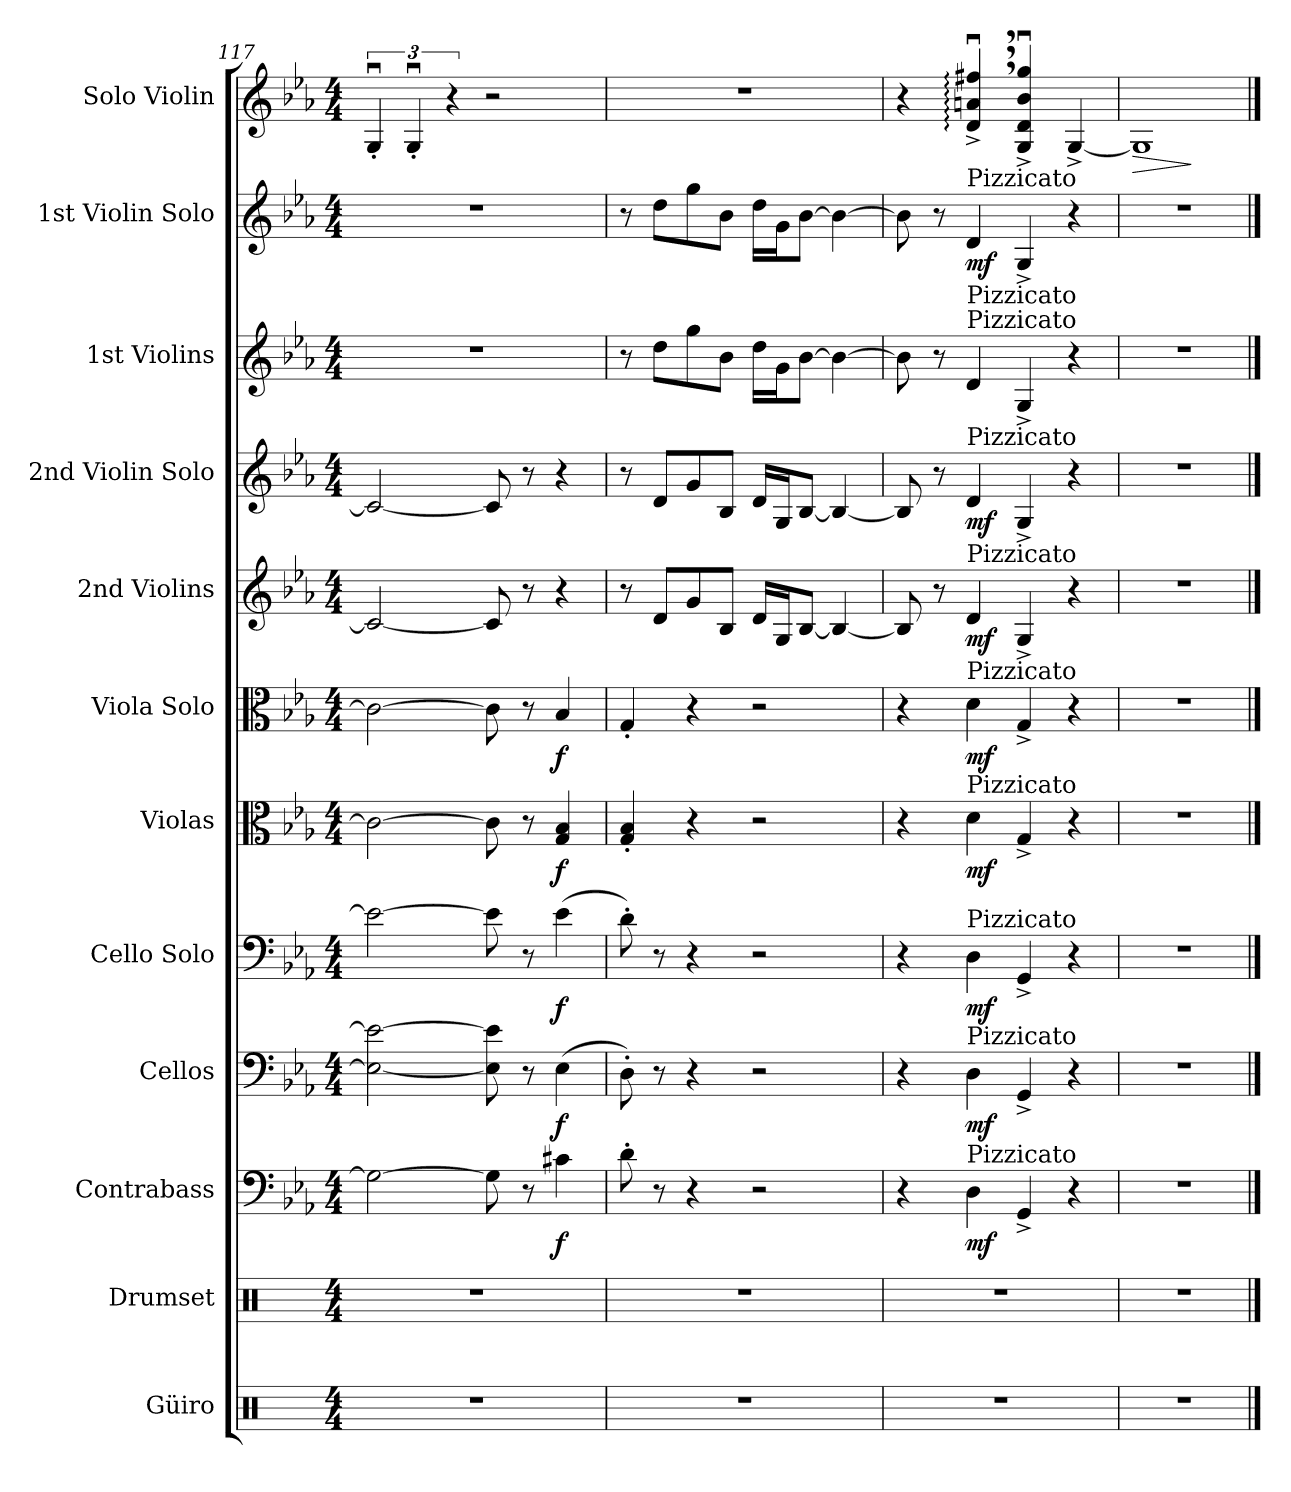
**kern	**kern	**kern	**dynam	**kern	**dynam	**kern	**dynam	**kern	**dynam	**kern	**dynam	**kern	**dynam	**kern	**dynam	**kern	**dynam	**kern	**dynam	**kern	**dynam
*part12	*part11	*part10	*part10	*part9	*part9	*part8	*part8	*part7	*part7	*part6	*part6	*part5	*part5	*part4	*part4	*part3	*part3	*part2	*part2	*part1	*part1
*staff12	*staff11	*staff10	*staff10	*staff9	*staff9	*staff8	*staff8	*staff7	*staff7	*staff6	*staff6	*staff5	*staff5	*staff4	*staff4	*staff3	*staff3	*staff2	*staff2	*staff1	*staff1
*I"Güiro	*I"Drumset	*I"Contrabass	*	*I"Cellos	*	*I"Cello Solo	*	*I"Violas	*	*I"Viola Solo	*	*I"2nd Violins	*	*I"2nd Violin Solo	*	*I"1st Violins	*	*I"1st Violin Solo	*	*I"Solo Violin	*
*I'Gro.	*I'Drs.	*I'Cb.	*	*	*	*	*	*I'Vlas.	*	*I'Vla.	*	*I'Vlns.	*	*I'Vln.	*	*I'Vlns.	*	*I'Vln.	*	*I'Vln.	*
*clefX	*clefX	*clefF4	*	*clefF4	*	*clefF4	*	*clefC3	*	*clefC3	*	*clefG2	*	*clefG2	*	*clefG2	*	*clefG2	*	*clefG2	*
*	*	*ITrd7c12	*	*	*	*	*	*	*	*	*	*	*	*	*	*	*	*	*	*	*
*k[]	*k[]	*k[b-e-a-]	*	*k[b-e-a-]	*	*k[b-e-a-]	*	*k[b-e-a-]	*	*k[b-e-a-]	*	*k[b-e-a-]	*	*k[b-e-a-]	*	*k[b-e-a-]	*	*k[b-e-a-]	*	*k[b-e-a-]	*
*M4/4	*M4/4	*M4/4	*	*M4/4	*	*M4/4	*	*M4/4	*	*M4/4	*	*M4/4	*	*M4/4	*	*M4/4	*	*M4/4	*	*M4/4	*
=117	=117	=117	=117	=117	=117	=117	=117	=117	=117	=117	=117	=117	=117	=117	=117	=117	=117	=117	=117	=117	=117
1r	1r	2GG\_	.	2E-\_ 2e-\_	.	2e-\_	.	2c\_	.	2c\_	.	2c/_	.	2c/_	.	1r	.	1r	.	6Gu'/	.
.	.	.	.	.	.	.	.	.	.	.	.	.	.	.	.	.	.	.	.	6Gu'/	.
.	.	.	.	.	.	.	.	.	.	.	.	.	.	.	.	.	.	.	.	6r	.
.	.	8GG\]	.	8E-\] 8e-\]	.	8e-\]	.	8c\]	.	8c\]	.	8c/]	.	8c/]	.	.	.	.	.	2r	.
.	.	8r	.	8r	.	8r	.	8r	.	8r	.	8r	.	8r	.	.	.	.	.	.	.
!	!	!	!LO:DY:b	!	!LO:DY:b	!	!LO:DY:b	!	!LO:DY:b	!	!LO:DY:b	!	!	!	!	!	!	!	!	!	!
.	.	4C#X\	f	(4E-\	f	(4e-\	f	4G/ 4B-/	f	4B-/	f	4r	.	4r	.	.	.	.	.	.	.
=118	=118	=118	=118	=118	=118	=118	=118	=118	=118	=118	=118	=118	=118	=118	=118	=118	=118	=118	=118	=118	=118
1r	1r	8D'\	.	8D'\)	.	8d'\)	.	4G/' 4B-/'	.	4G'/	.	8r	.	8r	.	8r	.	8r	.	1r	.
.	.	8r	.	8r	.	8r	.	.	.	.	.	8d/L	.	8d/L	.	8dd\L	.	8dd\L	.	.	.
.	.	4r	.	4r	.	4r	.	4r	.	4r	.	8g/	.	8g/	.	8gg\	.	8gg\	.	.	.
.	.	.	.	.	.	.	.	.	.	.	.	8B-/J	.	8B-/J	.	8b-\J	.	8b-\J	.	.	.
.	.	2r	.	2r	.	2r	.	2r	.	2r	.	16d/LL	.	16d/LL	.	16dd\LL	.	16dd\LL	.	.	.
.	.	.	.	.	.	.	.	.	.	.	.	16G/J	.	16G/J	.	16g\J	.	16g\J	.	.	.
.	.	.	.	.	.	.	.	.	.	.	.	[8B-/J	.	[8B-/J	.	[8b-\J	.	[8b-\J	.	.	.
.	.	.	.	.	.	.	.	.	.	.	.	4B-/_	.	4B-/_	.	4b-\_	.	4b-\_	.	.	.
=119	=119	=119	=119	=119	=119	=119	=119	=119	=119	=119	=119	=119	=119	=119	=119	=119	=119	=119	=119	=119	=119
1r	1r	4r	.	4r	.	4r	.	4r	.	4r	.	8B-/]	.	8B-/]	.	8b-\]	.	8b-\]	.	4r	.
.	.	.	.	.	.	.	.	.	.	.	.	8r	.	8r	.	8r	.	8r	.	.	.
!	!	!	!	!	!	!	!	!	!	!	!	!	!	!	!	!	!	!LO:TX:a:t=Pizzicato	!	!	!
!	!	!	!	!	!	!	!	!	!	!	!	!	!	!	!	!LO:TX:a:t=Pizzicato	!	!	!	!	!
!	!	!	!	!	!	!	!	!	!	!	!	!	!	!	!	!LO:TX:a:t=Pizzicato	!	!	!	!	!
!	!	!	!	!	!	!	!	!	!	!	!	!	!	!LO:TX:a:t=Pizzicato	!	!	!	!	!	!	!
!	!	!	!	!	!	!	!	!	!	!	!	!LO:TX:a:t=Pizzicato	!	!	!	!	!	!	!	!	!
!	!	!	!	!	!	!	!	!	!	!LO:TX:a:t=Pizzicato	!	!	!	!	!	!	!	!	!	!	!
!	!	!	!	!	!	!	!	!LO:TX:a:t=Pizzicato	!	!	!	!	!	!	!	!	!	!	!	!	!
!	!	!	!	!	!	!LO:TX:a:t=Pizzicato	!	!	!	!	!	!	!	!	!	!	!	!	!	!	!
!	!	!	!	!LO:TX:a:t=Pizzicato	!	!	!	!	!	!	!	!	!	!	!	!	!	!	!	!	!
!	!	!LO:TX:a:t=Pizzicato	!	!	!	!	!	!	!	!	!	!	!	!	!	!	!	!	!	!	!
!	!	!	!LO:DY:b	!	!LO:DY:b	!	!LO:DY:b	!	!LO:DY:b	!	!LO:DY:b	!	!LO:DY:b	!	!LO:DY:b	!	!LO:DY:b	!	!	!	!
!	!	!	!	!	!	!	!	!	!	!	!	!	!	!	!	!	!LO:DY:n=1:b	!	!LO:DY:b	!	!
.	.	4DD\	mf	4D\	mf	4D\	mf	4d\	mf	4d\	mf	4d/	mf	4d/	mf	4d/	mf mf	4d/	mf	4d/:u^, 4an/:u^, 4ff#X/:u^,	.
.	.	4GGG^/	.	4GG^/	.	4GG^/	.	4G^/	.	4G^/	.	4G^/	.	4G^/	.	4G^/	.	4G^/	.	4G/u^ 4d/u^ 4b-/u^ 4gg/u^	.
.	.	4r	.	4r	.	4r	.	4r	.	4r	.	4r	.	4r	.	4r	.	4r	.	[4G^/	.
=120	=120	=120	=120	=120	=120	=120	=120	=120	=120	=120	=120	=120	=120	=120	=120	=120	=120	=120	=120	=120	=120
!	!	!	!	!	!	!	!	!	!	!	!	!	!	!	!	!	!	!	!	!	!LO:HP:b
1r	1r	1r	.	1r	.	1r	.	1r	.	1r	.	1r	.	1r	.	1r	.	1r	.	1G]	>
.	.	.	.	.	.	.	.	.	.	.	.	.	.	.	.	.	.	.	.	.	]
==	==	==	==	==	==	==	==	==	==	==	==	==	==	==	==	==	==	==	==	==	==
*-	*-	*-	*-	*-	*-	*-	*-	*-	*-	*-	*-	*-	*-	*-	*-	*-	*-	*-	*-	*-	*-
